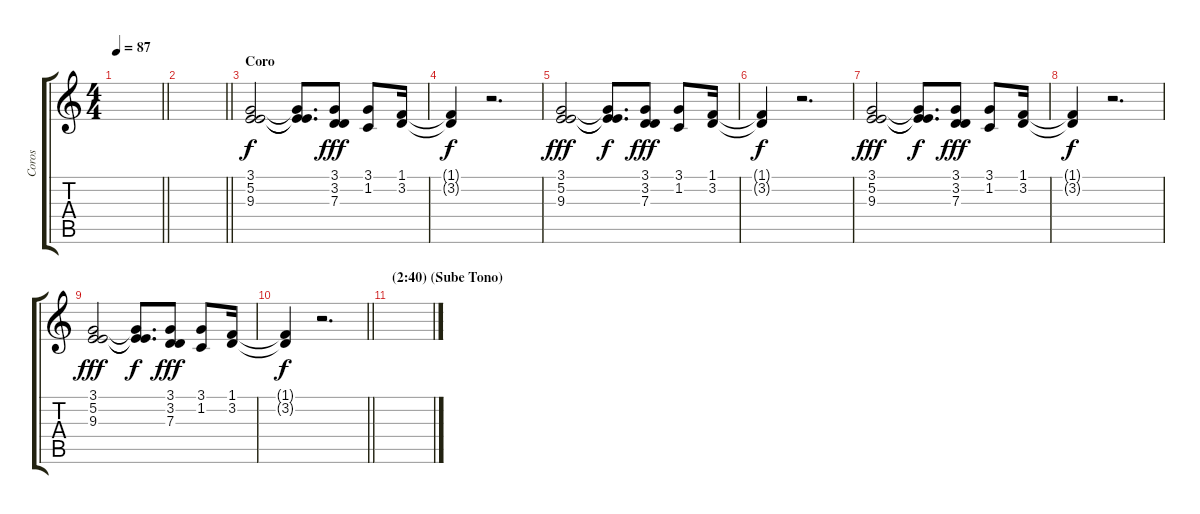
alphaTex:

\track ("Coros " "Coros ") {instrument trumpet}
\staff {score tabs}
\tuning (E4 B3 G3 D3 A2 E2) {hide}
\ts (4 4)
\tempo 87
\clef g2
\barLineRight lightlight
\ks c
|
\barLineRight lightlight
|
\section ("" "Coro")
(3.1 5.2 9.3).2 (3.1{t} 5.2{t} 9.3{t}).8{d dy f} (3.1 3.2 7.3).8{dy fff} (3.1 1.2).8 (1.1 3.2).16 |
(1.1{t} 3.2{t}).4{dy f} r.2{d} |
(3.1 5.2 9.3).2{dy fff} (3.1{t} 5.2{t} 9.3{t}).8{d dy f} (3.1 3.2 7.3).8{dy fff} (3.1 1.2).8 (1.1 3.2).16 |
(1.1{t} 3.2{t}).4{dy f} r.2{d} |
(3.1 5.2 9.3).2{dy fff} (3.1{t} 5.2{t} 9.3{t}).8{d dy f} (3.1 3.2 7.3).8{dy fff} (3.1 1.2).8 (1.1 3.2).16 |
(1.1{t} 3.2{t}).4{dy f} r.2{d} |
(3.1 5.2 9.3).2{dy fff} (3.1{t} 5.2{t} 9.3{t}).8{d dy f} (3.1 3.2 7.3).8{dy fff} (3.1 1.2).8 (1.1 3.2).16 |
\barLineRight lightlight
(1.1{t} 3.2{t}).4{dy f} r.2{d} |
\section ("" "(2:40) (Sube Tono)")
